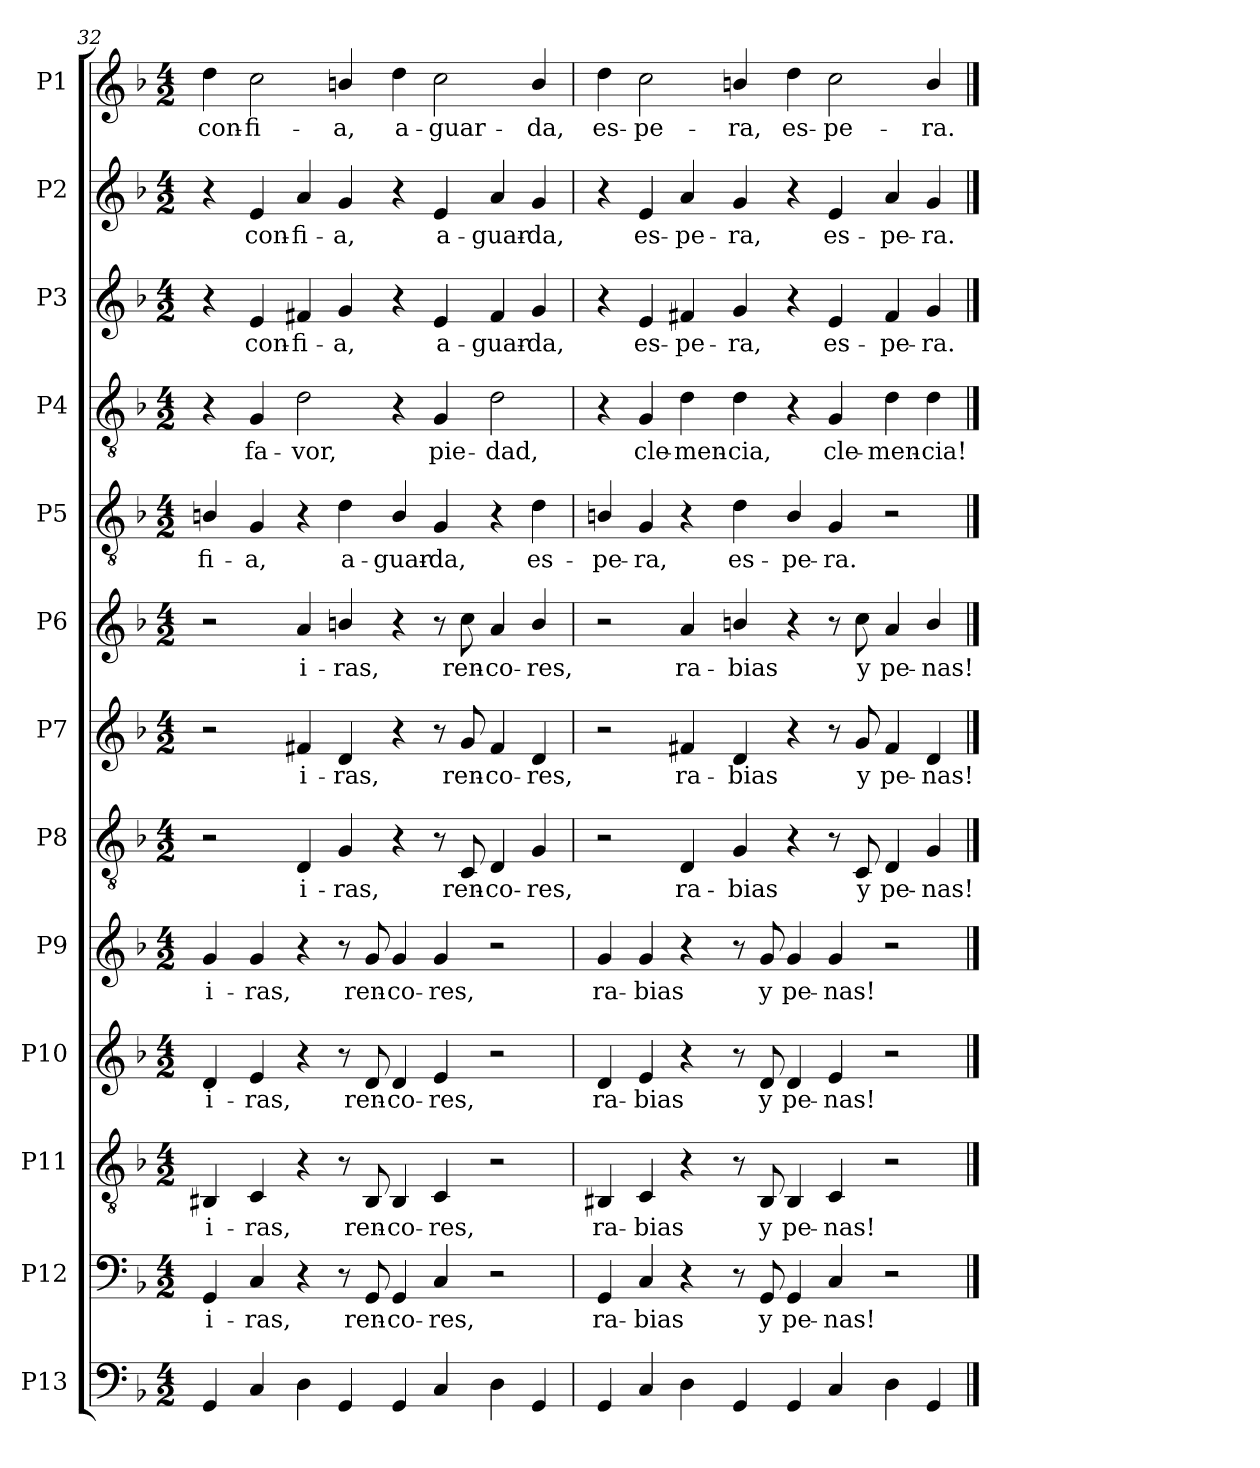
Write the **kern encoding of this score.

**kern	**kern	**text	**kern	**text	**kern	**text	**kern	**text	**kern	**text	**kern	**text	**kern	**text	**kern	**text	**kern	**text	**kern	**text	**kern	**text	**kern	**text
*part13	*part12	*part12	*part11	*part11	*part10	*part10	*part9	*part9	*part8	*part8	*part7	*part7	*part6	*part6	*part5	*part5	*part4	*part4	*part3	*part3	*part2	*part2	*part1	*part1
*staff13	*staff12	*staff12	*staff11	*staff11	*staff10	*staff10	*staff9	*staff9	*staff8	*staff8	*staff7	*staff7	*staff6	*staff6	*staff5	*staff5	*staff4	*staff4	*staff3	*staff3	*staff2	*staff2	*staff1	*staff1
*I"P13	*I"P12	*	*I"P11	*	*I"P10	*	*I"P9	*	*I"P8	*	*I"P7	*	*I"P6	*	*I"P5	*	*I"P4	*	*I"P3	*	*I"P2	*	*I"P1	*
!!LO:PB:g=z
*clefF4	*clefF4	*	*clefGv2	*	*clefG2	*	*clefG2	*	*clefGv2	*	*clefG2	*	*clefG2	*	*clefGv2	*	*clefGv2	*	*clefG2	*	*clefG2	*	*clefG2	*
*	*	*	*ITrd7c12	*	*	*	*	*	*ITrd7c12	*	*	*	*	*	*ITrd7c12	*	*ITrd7c12	*	*	*	*	*	*	*
*k[b-]	*k[b-]	*	*k[b-]	*	*k[b-]	*	*k[b-]	*	*k[b-]	*	*k[b-]	*	*k[b-]	*	*k[b-]	*	*k[b-]	*	*k[b-]	*	*k[b-]	*	*k[b-]	*
*F:	*F:	*	*F:	*	*F:	*	*F:	*	*F:	*	*F:	*	*F:	*	*F:	*	*F:	*	*F:	*	*F:	*	*F:	*
*M4/2	*M4/2	*	*M4/2	*	*M4/2	*	*M4/2	*	*M4/2	*	*M4/2	*	*M4/2	*	*M4/2	*	*M4/2	*	*M4/2	*	*M4/2	*	*M4/2	*
=32	=32	=32	=32	=32	=32	=32	=32	=32	=32	=32	=32	=32	=32	=32	=32	=32	=32	=32	=32	=32	=32	=32	=32	=32
!	!	!LO:LY:b:color=#000000	!	!	!	!	!	!	!	!	!	!	!	!	!	!	!	!	!	!	!	!	!	!
!	!	!	!	!LO:LY:b:color=#000000	!	!	!	!	!	!	!	!	!	!	!	!	!	!	!	!	!	!	!	!
!	!	!	!	!	!	!LO:LY:b:color=#000000	!	!	!	!	!	!	!	!	!	!	!	!	!	!	!	!	!	!
!	!	!	!	!	!	!	!	!LO:LY:b:color=#000000	!	!	!	!	!	!	!	!	!	!	!	!	!	!	!	!
!	!	!	!	!	!	!	!	!	!	!	!	!	!	!	!	!LO:LY:b:color=#000000	!	!	!	!	!	!	!	!
!	!	!	!	!	!	!	!	!	!	!	!	!	!	!	!	!	!	!	!	!	!	!	!	!LO:LY:b:color=#000000
4GGi/	4GGi/	i-	4BBB#Xi/	i-	4di/	i-	4gi/	i-	2r	.	2r	.	2r	.	4BBni/	-fi-	4r	.	4r	.	4r	.	4ddi\	con-
!	!	!LO:LY:b:color=#000000	!	!	!	!	!	!	!	!	!	!	!	!	!	!	!	!	!	!	!	!	!	!
!	!	!	!	!LO:LY:b:color=#000000	!	!	!	!	!	!	!	!	!	!	!	!	!	!	!	!	!	!	!	!
!	!	!	!	!	!	!LO:LY:b:color=#000000	!	!	!	!	!	!	!	!	!	!	!	!	!	!	!	!	!	!
!	!	!	!	!	!	!	!	!LO:LY:b:color=#000000	!	!	!	!	!	!	!	!	!	!	!	!	!	!	!	!
!	!	!	!	!	!	!	!	!	!	!	!	!	!	!	!	!LO:LY:b:color=#000000	!	!	!	!	!	!	!	!
!	!	!	!	!	!	!	!	!	!	!	!	!	!	!	!	!	!	!LO:LY:b:color=#000000	!	!	!	!	!	!
!	!	!	!	!	!	!	!	!	!	!	!	!	!	!	!	!	!	!	!	!LO:LY:b:color=#000000	!	!	!	!
!	!	!	!	!	!	!	!	!	!	!	!	!	!	!	!	!	!	!	!	!	!	!LO:LY:b:color=#000000	!	!
!	!	!	!	!	!	!	!	!	!	!	!	!	!	!	!	!	!	!	!	!	!	!	!	!LO:LY:b:color=#000000
4Ci/	4Ci/	-ras,	4CCi/	-ras,	4ei/	-ras,	4gi/	-ras,	.	.	.	.	.	.	4GGi/	-a,	4GGi/	fa-	4ei/	con-	4ei/	con-	2cci\	-fi-
!	!	!	!	!	!	!	!	!	!	!LO:LY:b:color=#000000	!	!	!	!	!	!	!	!	!	!	!	!	!	!
!	!	!	!	!	!	!	!	!	!	!	!	!LO:LY:b:color=#000000	!	!	!	!	!	!	!	!	!	!	!	!
!	!	!	!	!	!	!	!	!	!	!	!	!	!	!LO:LY:b:color=#000000	!	!	!	!	!	!	!	!	!	!
!	!	!	!	!	!	!	!	!	!	!	!	!	!	!	!	!	!	!LO:LY:b:color=#000000	!	!	!	!	!	!
!	!	!	!	!	!	!	!	!	!	!	!	!	!	!	!	!	!	!	!	!LO:LY:b:color=#000000	!	!	!	!
!	!	!	!	!	!	!	!	!	!	!	!	!	!	!	!	!	!	!	!	!	!	!LO:LY:b:color=#000000	!	!
4Di\	4r	.	4r	.	4r	.	4r	.	4DDi/	i-	4f#Xi/	i-	4ai/	i-	4r	.	2Di\	-vor,	4f#Xi/	-fi-	4ai/	-fi-	.	.
!	!	!	!	!	!	!	!	!	!	!LO:LY:b:color=#000000	!	!	!	!	!	!	!	!	!	!	!	!	!	!
!	!	!	!	!	!	!	!	!	!	!	!	!LO:LY:b:color=#000000	!	!	!	!	!	!	!	!	!	!	!	!
!	!	!	!	!	!	!	!	!	!	!	!	!	!	!LO:LY:b:color=#000000	!	!	!	!	!	!	!	!	!	!
!	!	!	!	!	!	!	!	!	!	!	!	!	!	!	!	!LO:LY:b:color=#000000	!	!	!	!	!	!	!	!
!	!	!	!	!	!	!	!	!	!	!	!	!	!	!	!	!	!	!	!	!LO:LY:b:color=#000000	!	!	!	!
!	!	!	!	!	!	!	!	!	!	!	!	!	!	!	!	!	!	!	!	!	!	!LO:LY:b:color=#000000	!	!
!	!	!	!	!	!	!	!	!	!	!	!	!	!	!	!	!	!	!	!	!	!	!	!	!LO:LY:b:color=#000000
4GGi/	8r	.	8r	.	8r	.	8r	.	4GGi/	-ras,	4di/	-ras,	4bni/	-ras,	4Di\	a-	.	.	4gi/	-a,	4gi/	-a,	4bni/	-a,
!	!	!LO:LY:b:color=#000000	!	!	!	!	!	!	!	!	!	!	!	!	!	!	!	!	!	!	!	!	!	!
!	!	!	!	!LO:LY:b:color=#000000	!	!	!	!	!	!	!	!	!	!	!	!	!	!	!	!	!	!	!	!
!	!	!	!	!	!	!LO:LY:b:color=#000000	!	!	!	!	!	!	!	!	!	!	!	!	!	!	!	!	!	!
!	!	!	!	!	!	!	!	!LO:LY:b:color=#000000	!	!	!	!	!	!	!	!	!	!	!	!	!	!	!	!
.	8GGi/	ren-	8BBB#i/	ren-	8di/	ren-	8gi/	ren-	.	.	.	.	.	.	.	.	.	.	.	.	.	.	.	.
!	!	!LO:LY:b:color=#000000	!	!	!	!	!	!	!	!	!	!	!	!	!	!	!	!	!	!	!	!	!	!
!	!	!	!	!LO:LY:b:color=#000000	!	!	!	!	!	!	!	!	!	!	!	!	!	!	!	!	!	!	!	!
!	!	!	!	!	!	!LO:LY:b:color=#000000	!	!	!	!	!	!	!	!	!	!	!	!	!	!	!	!	!	!
!	!	!	!	!	!	!	!	!LO:LY:b:color=#000000	!	!	!	!	!	!	!	!	!	!	!	!	!	!	!	!
!	!	!	!	!	!	!	!	!	!	!	!	!	!	!	!	!LO:LY:b:color=#000000	!	!	!	!	!	!	!	!
!	!	!	!	!	!	!	!	!	!	!	!	!	!	!	!	!	!	!	!	!	!	!	!	!LO:LY:b:color=#000000
4GGi/	4GGi/	-co-	4BBB#i/	-co-	4di/	-co-	4gi/	-co-	4r	.	4r	.	4r	.	4BBi/	-guar-	4r	.	4r	.	4r	.	4ddi\	a-
!	!	!LO:LY:b:color=#000000	!	!	!	!	!	!	!	!	!	!	!	!	!	!	!	!	!	!	!	!	!	!
!	!	!	!	!LO:LY:b:color=#000000	!	!	!	!	!	!	!	!	!	!	!	!	!	!	!	!	!	!	!	!
!	!	!	!	!	!	!LO:LY:b:color=#000000	!	!	!	!	!	!	!	!	!	!	!	!	!	!	!	!	!	!
!	!	!	!	!	!	!	!	!LO:LY:b:color=#000000	!	!	!	!	!	!	!	!	!	!	!	!	!	!	!	!
!	!	!	!	!	!	!	!	!	!	!	!	!	!	!	!	!LO:LY:b:color=#000000	!	!	!	!	!	!	!	!
!	!	!	!	!	!	!	!	!	!	!	!	!	!	!	!	!	!	!LO:LY:b:color=#000000	!	!	!	!	!	!
!	!	!	!	!	!	!	!	!	!	!	!	!	!	!	!	!	!	!	!	!LO:LY:b:color=#000000	!	!	!	!
!	!	!	!	!	!	!	!	!	!	!	!	!	!	!	!	!	!	!	!	!	!	!LO:LY:b:color=#000000	!	!
!	!	!	!	!	!	!	!	!	!	!	!	!	!	!	!	!	!	!	!	!	!	!	!	!LO:LY:b:color=#000000
4Ci/	4Ci/	-res,	4CCi/	-res,	4ei/	-res,	4gi/	-res,	8r	.	8r	.	8r	.	4GGi/	-da,	4GGi/	pie-	4ei/	a-	4ei/	a-	2cci\	-guar-
!	!	!	!	!	!	!	!	!	!	!LO:LY:b:color=#000000	!	!	!	!	!	!	!	!	!	!	!	!	!	!
!	!	!	!	!	!	!	!	!	!	!	!	!LO:LY:b:color=#000000	!	!	!	!	!	!	!	!	!	!	!	!
!	!	!	!	!	!	!	!	!	!	!	!	!	!	!LO:LY:b:color=#000000	!	!	!	!	!	!	!	!	!	!
.	.	.	.	.	.	.	.	.	8CCi/	ren-	8gi/	ren-	8cci\	ren-	.	.	.	.	.	.	.	.	.	.
!	!	!	!	!	!	!	!	!	!	!LO:LY:b:color=#000000	!	!	!	!	!	!	!	!	!	!	!	!	!	!
!	!	!	!	!	!	!	!	!	!	!	!	!LO:LY:b:color=#000000	!	!	!	!	!	!	!	!	!	!	!	!
!	!	!	!	!	!	!	!	!	!	!	!	!	!	!LO:LY:b:color=#000000	!	!	!	!	!	!	!	!	!	!
!	!	!	!	!	!	!	!	!	!	!	!	!	!	!	!	!	!	!LO:LY:b:color=#000000	!	!	!	!	!	!
!	!	!	!	!	!	!	!	!	!	!	!	!	!	!	!	!	!	!	!	!LO:LY:b:color=#000000	!	!	!	!
!	!	!	!	!	!	!	!	!	!	!	!	!	!	!	!	!	!	!	!	!	!	!LO:LY:b:color=#000000	!	!
4Di\	2r	.	2r	.	2r	.	2r	.	4DDi/	-co-	4f#i/	-co-	4ai/	-co-	4r	.	2Di\	-dad,	4f#i/	-guar-	4ai/	-guar-	.	.
!	!	!	!	!	!	!	!	!	!	!LO:LY:b:color=#000000	!	!	!	!	!	!	!	!	!	!	!	!	!	!
!	!	!	!	!	!	!	!	!	!	!	!	!LO:LY:b:color=#000000	!	!	!	!	!	!	!	!	!	!	!	!
!	!	!	!	!	!	!	!	!	!	!	!	!	!	!LO:LY:b:color=#000000	!	!	!	!	!	!	!	!	!	!
!	!	!	!	!	!	!	!	!	!	!	!	!	!	!	!	!LO:LY:b:color=#000000	!	!	!	!	!	!	!	!
!	!	!	!	!	!	!	!	!	!	!	!	!	!	!	!	!	!	!	!	!LO:LY:b:color=#000000	!	!	!	!
!	!	!	!	!	!	!	!	!	!	!	!	!	!	!	!	!	!	!	!	!	!	!LO:LY:b:color=#000000	!	!
!	!	!	!	!	!	!	!	!	!	!	!	!	!	!	!	!	!	!	!	!	!	!	!	!LO:LY:b:color=#000000
4GGi/	.	.	.	.	.	.	.	.	4GGi/	-res,	4di/	-res,	4bi/	-res,	4Di\	es-	.	.	4gi/	-da,	4gi/	-da,	4bi/	-da,
=33	=33	=33	=33	=33	=33	=33	=33	=33	=33	=33	=33	=33	=33	=33	=33	=33	=33	=33	=33	=33	=33	=33	=33	=33
!	!	!LO:LY:b:color=#000000	!	!	!	!	!	!	!	!	!	!	!	!	!	!	!	!	!	!	!	!	!	!
!	!	!	!	!LO:LY:b:color=#000000	!	!	!	!	!	!	!	!	!	!	!	!	!	!	!	!	!	!	!	!
!	!	!	!	!	!	!LO:LY:b:color=#000000	!	!	!	!	!	!	!	!	!	!	!	!	!	!	!	!	!	!
!	!	!	!	!	!	!	!	!LO:LY:b:color=#000000	!	!	!	!	!	!	!	!	!	!	!	!	!	!	!	!
!	!	!	!	!	!	!	!	!	!	!	!	!	!	!	!	!LO:LY:b:color=#000000	!	!	!	!	!	!	!	!
!	!	!	!	!	!	!	!	!	!	!	!	!	!	!	!	!	!	!	!	!	!	!	!	!LO:LY:b:color=#000000
4GGi/	4GGi/	ra-	4BBB#Xi/	ra-	4di/	ra-	4gi/	ra-	2r	.	2r	.	2r	.	4BBni/	-pe-	4r	.	4r	.	4r	.	4ddi\	es-
!	!	!LO:LY:b:color=#000000	!	!	!	!	!	!	!	!	!	!	!	!	!	!	!	!	!	!	!	!	!	!
!	!	!	!	!LO:LY:b:color=#000000	!	!	!	!	!	!	!	!	!	!	!	!	!	!	!	!	!	!	!	!
!	!	!	!	!	!	!LO:LY:b:color=#000000	!	!	!	!	!	!	!	!	!	!	!	!	!	!	!	!	!	!
!	!	!	!	!	!	!	!	!LO:LY:b:color=#000000	!	!	!	!	!	!	!	!	!	!	!	!	!	!	!	!
!	!	!	!	!	!	!	!	!	!	!	!	!	!	!	!	!LO:LY:b:color=#000000	!	!	!	!	!	!	!	!
!	!	!	!	!	!	!	!	!	!	!	!	!	!	!	!	!	!	!LO:LY:b:color=#000000	!	!	!	!	!	!
!	!	!	!	!	!	!	!	!	!	!	!	!	!	!	!	!	!	!	!	!LO:LY:b:color=#000000	!	!	!	!
!	!	!	!	!	!	!	!	!	!	!	!	!	!	!	!	!	!	!	!	!	!	!LO:LY:b:color=#000000	!	!
!	!	!	!	!	!	!	!	!	!	!	!	!	!	!	!	!	!	!	!	!	!	!	!	!LO:LY:b:color=#000000
4Ci/	4Ci/	-bias	4CCi/	-bias	4ei/	-bias	4gi/	-bias	.	.	.	.	.	.	4GGi/	-ra,	4GGi/	cle-	4ei/	es-	4ei/	es-	2cci\	-pe-
!	!	!	!	!	!	!	!	!	!	!LO:LY:b:color=#000000	!	!	!	!	!	!	!	!	!	!	!	!	!	!
!	!	!	!	!	!	!	!	!	!	!	!	!LO:LY:b:color=#000000	!	!	!	!	!	!	!	!	!	!	!	!
!	!	!	!	!	!	!	!	!	!	!	!	!	!	!LO:LY:b:color=#000000	!	!	!	!	!	!	!	!	!	!
!	!	!	!	!	!	!	!	!	!	!	!	!	!	!	!	!	!	!LO:LY:b:color=#000000	!	!	!	!	!	!
!	!	!	!	!	!	!	!	!	!	!	!	!	!	!	!	!	!	!	!	!LO:LY:b:color=#000000	!	!	!	!
!	!	!	!	!	!	!	!	!	!	!	!	!	!	!	!	!	!	!	!	!	!	!LO:LY:b:color=#000000	!	!
4Di\	4r	.	4r	.	4r	.	4r	.	4DDi/	ra-	4f#Xi/	ra-	4ai/	ra-	4r	.	4Di\	-men-	4f#Xi/	-pe-	4ai/	-pe-	.	.
!	!	!	!	!	!	!	!	!	!	!LO:LY:b:color=#000000	!	!	!	!	!	!	!	!	!	!	!	!	!	!
!	!	!	!	!	!	!	!	!	!	!	!	!LO:LY:b:color=#000000	!	!	!	!	!	!	!	!	!	!	!	!
!	!	!	!	!	!	!	!	!	!	!	!	!	!	!LO:LY:b:color=#000000	!	!	!	!	!	!	!	!	!	!
!	!	!	!	!	!	!	!	!	!	!	!	!	!	!	!	!LO:LY:b:color=#000000	!	!	!	!	!	!	!	!
!	!	!	!	!	!	!	!	!	!	!	!	!	!	!	!	!	!	!LO:LY:b:color=#000000	!	!	!	!	!	!
!	!	!	!	!	!	!	!	!	!	!	!	!	!	!	!	!	!	!	!	!LO:LY:b:color=#000000	!	!	!	!
!	!	!	!	!	!	!	!	!	!	!	!	!	!	!	!	!	!	!	!	!	!	!LO:LY:b:color=#000000	!	!
!	!	!	!	!	!	!	!	!	!	!	!	!	!	!	!	!	!	!	!	!	!	!	!	!LO:LY:b:color=#000000
4GGi/	8r	.	8r	.	8r	.	8r	.	4GGi/	-bias	4di/	-bias	4bni/	-bias	4Di\	es-	4Di\	-cia,	4gi/	-ra,	4gi/	-ra,	4bni/	-ra,
!	!	!LO:LY:b:color=#000000	!	!	!	!	!	!	!	!	!	!	!	!	!	!	!	!	!	!	!	!	!	!
!	!	!	!	!LO:LY:b:color=#000000	!	!	!	!	!	!	!	!	!	!	!	!	!	!	!	!	!	!	!	!
!	!	!	!	!	!	!LO:LY:b:color=#000000	!	!	!	!	!	!	!	!	!	!	!	!	!	!	!	!	!	!
!	!	!	!	!	!	!	!	!LO:LY:b:color=#000000	!	!	!	!	!	!	!	!	!	!	!	!	!	!	!	!
.	8GGi/	y	8BBB#i/	y	8di/	y	8gi/	y	.	.	.	.	.	.	.	.	.	.	.	.	.	.	.	.
!	!	!LO:LY:b:color=#000000	!	!	!	!	!	!	!	!	!	!	!	!	!	!	!	!	!	!	!	!	!	!
!	!	!	!	!LO:LY:b:color=#000000	!	!	!	!	!	!	!	!	!	!	!	!	!	!	!	!	!	!	!	!
!	!	!	!	!	!	!LO:LY:b:color=#000000	!	!	!	!	!	!	!	!	!	!	!	!	!	!	!	!	!	!
!	!	!	!	!	!	!	!	!LO:LY:b:color=#000000	!	!	!	!	!	!	!	!	!	!	!	!	!	!	!	!
!	!	!	!	!	!	!	!	!	!	!	!	!	!	!	!	!LO:LY:b:color=#000000	!	!	!	!	!	!	!	!
!	!	!	!	!	!	!	!	!	!	!	!	!	!	!	!	!	!	!	!	!	!	!	!	!LO:LY:b:color=#000000
4GGi/	4GGi/	pe-	4BBB#i/	pe-	4di/	pe-	4gi/	pe-	4r	.	4r	.	4r	.	4BBi/	-pe-	4r	.	4r	.	4r	.	4ddi\	es-
!	!	!LO:LY:b:color=#000000	!	!	!	!	!	!	!	!	!	!	!	!	!	!	!	!	!	!	!	!	!	!
!	!	!	!	!LO:LY:b:color=#000000	!	!	!	!	!	!	!	!	!	!	!	!	!	!	!	!	!	!	!	!
!	!	!	!	!	!	!LO:LY:b:color=#000000	!	!	!	!	!	!	!	!	!	!	!	!	!	!	!	!	!	!
!	!	!	!	!	!	!	!	!LO:LY:b:color=#000000	!	!	!	!	!	!	!	!	!	!	!	!	!	!	!	!
!	!	!	!	!	!	!	!	!	!	!	!	!	!	!	!	!LO:LY:b:color=#000000	!	!	!	!	!	!	!	!
!	!	!	!	!	!	!	!	!	!	!	!	!	!	!	!	!	!	!LO:LY:b:color=#000000	!	!	!	!	!	!
!	!	!	!	!	!	!	!	!	!	!	!	!	!	!	!	!	!	!	!	!LO:LY:b:color=#000000	!	!	!	!
!	!	!	!	!	!	!	!	!	!	!	!	!	!	!	!	!	!	!	!	!	!	!LO:LY:b:color=#000000	!	!
!	!	!	!	!	!	!	!	!	!	!	!	!	!	!	!	!	!	!	!	!	!	!	!	!LO:LY:b:color=#000000
4Ci/	4Ci/	-nas!	4CCi/	-nas!	4ei/	-nas!	4gi/	-nas!	8r	.	8r	.	8r	.	4GGi/	-ra.	4GGi/	cle-	4ei/	es-	4ei/	es-	2cci\	-pe-
!	!	!	!	!	!	!	!	!	!	!LO:LY:b:color=#000000	!	!	!	!	!	!	!	!	!	!	!	!	!	!
!	!	!	!	!	!	!	!	!	!	!	!	!LO:LY:b:color=#000000	!	!	!	!	!	!	!	!	!	!	!	!
!	!	!	!	!	!	!	!	!	!	!	!	!	!	!LO:LY:b:color=#000000	!	!	!	!	!	!	!	!	!	!
.	.	.	.	.	.	.	.	.	8CCi/	y	8gi/	y	8cci\	y	.	.	.	.	.	.	.	.	.	.
!	!	!	!	!	!	!	!	!	!	!LO:LY:b:color=#000000	!	!	!	!	!	!	!	!	!	!	!	!	!	!
!	!	!	!	!	!	!	!	!	!	!	!	!LO:LY:b:color=#000000	!	!	!	!	!	!	!	!	!	!	!	!
!	!	!	!	!	!	!	!	!	!	!	!	!	!	!LO:LY:b:color=#000000	!	!	!	!	!	!	!	!	!	!
!	!	!	!	!	!	!	!	!	!	!	!	!	!	!	!	!	!	!LO:LY:b:color=#000000	!	!	!	!	!	!
!	!	!	!	!	!	!	!	!	!	!	!	!	!	!	!	!	!	!	!	!LO:LY:b:color=#000000	!	!	!	!
!	!	!	!	!	!	!	!	!	!	!	!	!	!	!	!	!	!	!	!	!	!	!LO:LY:b:color=#000000	!	!
4Di\	2r	.	2r	.	2r	.	2r	.	4DDi/	pe-	4f#i/	pe-	4ai/	pe-	2r	.	4Di\	-men-	4f#i/	-pe-	4ai/	-pe-	.	.
!	!	!	!	!	!	!	!	!	!	!LO:LY:b:color=#000000	!	!	!	!	!	!	!	!	!	!	!	!	!	!
!	!	!	!	!	!	!	!	!	!	!	!	!LO:LY:b:color=#000000	!	!	!	!	!	!	!	!	!	!	!	!
!	!	!	!	!	!	!	!	!	!	!	!	!	!	!LO:LY:b:color=#000000	!	!	!	!	!	!	!	!	!	!
!	!	!	!	!	!	!	!	!	!	!	!	!	!	!	!	!	!	!LO:LY:b:color=#000000	!	!	!	!	!	!
!	!	!	!	!	!	!	!	!	!	!	!	!	!	!	!	!	!	!	!	!LO:LY:b:color=#000000	!	!	!	!
!	!	!	!	!	!	!	!	!	!	!	!	!	!	!	!	!	!	!	!	!	!	!LO:LY:b:color=#000000	!	!
!	!	!	!	!	!	!	!	!	!	!	!	!	!	!	!	!	!	!	!	!	!	!	!	!LO:LY:b:color=#000000
4GGi/	.	.	.	.	.	.	.	.	4GGi/	-nas!	4di/	-nas!	4bi/	-nas!	.	.	4Di\	-cia!	4gi/	-ra.	4gi/	-ra.	4bi/	-ra.
==	==	==	==	==	==	==	==	==	==	==	==	==	==	==	==	==	==	==	==	==	==	==	==	==
*-	*-	*-	*-	*-	*-	*-	*-	*-	*-	*-	*-	*-	*-	*-	*-	*-	*-	*-	*-	*-	*-	*-	*-	*-
